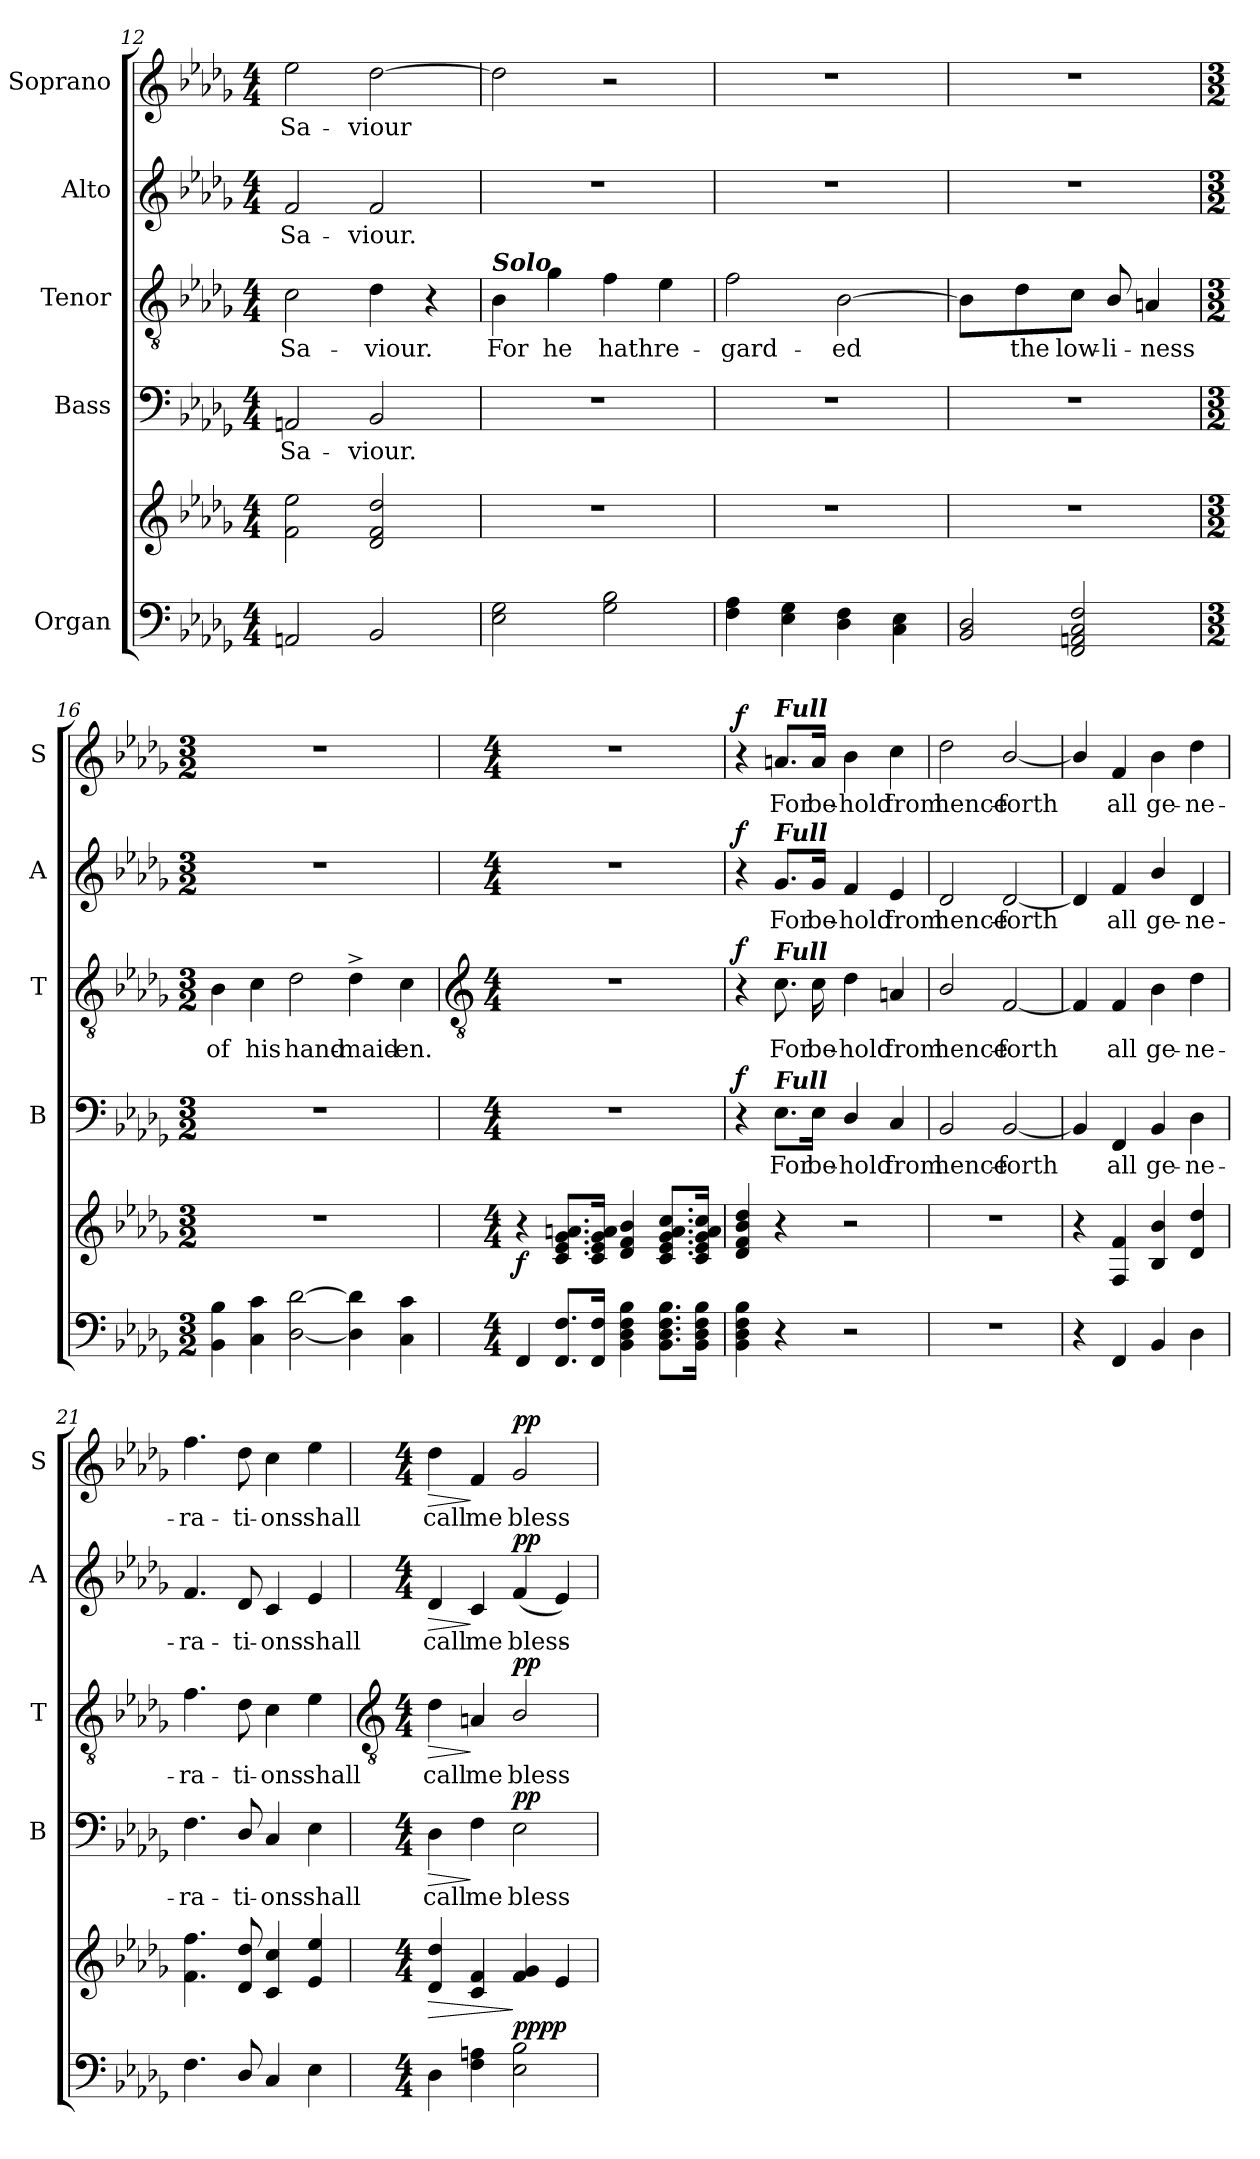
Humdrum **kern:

**kern	**kern	**dynam	**kern	**text	**dynam	**kern	**text	**dynam	**kern	**text	**dynam	**kern	**text	**dynam
*part5	*part5	*part5	*part4	*part4	*part4	*part3	*part3	*part3	*part2	*part2	*part2	*part1	*part1	*part1
*staff6	*staff5	*staff5/6	*staff4	*staff4	*staff4	*staff3	*staff3	*staff3	*staff2	*staff2	*staff2	*staff1	*staff1	*staff1
*I"Organ	*	*	*I"Bass	*	*	*I"Tenor	*	*	*I"Alto	*	*	*I"Soprano	*	*
*	*	*	*I'B	*	*	*I'T	*	*	*I'A	*	*	*I'S	*	*
*clefF4	*clefG2	*	*clefF4	*	*	*clefGv2	*	*	*clefG2	*	*	*clefG2	*	*
*k[b-e-a-d-g-]	*k[b-e-a-d-g-]	*	*k[b-e-a-d-g-]	*	*	*k[b-e-a-d-g-]	*	*	*k[b-e-a-d-g-]	*	*	*k[b-e-a-d-g-]	*	*
*D-:	*D-:	*	*D-:	*	*	*D-:	*	*	*D-:	*	*	*D-:	*	*
*M4/4	*M4/4	*	*M4/4	*	*	*M4/4	*	*	*M4/4	*	*	*M4/4	*	*
=12	=12	=12	=12	=12	=12	=12	=12	=12	=12	=12	=12	=12	=12	=12
!	!	!	!	!LO:LY:b	!	!	!LO:LY:b	!	!	!LO:LY:b	!	!	!LO:LY:b	!
2AAn	2f 2ee-	.	2AAn	Sa-	.	2c	Sa-	.	2f	Sa-	.	2ee-	Sa-	.
!	!	!	!	!LO:LY:b	!	!	!LO:LY:b	!	!	!LO:LY:b	!	!	!LO:LY:b	!
2BB-	2d- 2f 2dd-	.	2BB-	-viour.	.	4d-	-viour.	.	2f	-viour.	.	[2dd-	-viour	.
.	.	.	.	.	.	4r	.	.	.	.	.	.	.	.
=13	=13	=13	=13	=13	=13	=13	=13	=13	=13	=13	=13	=13	=13	=13
!	!	!	!	!	!	!LO:TX:a:Bi:t=Solo	!	!	!	!	!	!	!	!
!	!	!	!	!	!	!	!LO:LY:b	!	!	!	!	!	!	!
2E- 2G-	1r	.	1r	.	.	4B-	For	.	1r	.	.	2dd-]	.	.
!	!	!	!	!	!	!	!LO:LY:b	!	!	!	!	!	!	!
.	.	.	.	.	.	4g-	he	.	.	.	.	.	.	.
!	!	!	!	!	!	!	!LO:LY:b	!	!	!	!	!	!	!
2G- 2B-	.	.	.	.	.	4f	hath	.	.	.	.	2r	.	.
!	!	!	!	!	!	!	!LO:LY:b	!	!	!	!	!	!	!
.	.	.	.	.	.	4e-	re-	.	.	.	.	.	.	.
=14	=14	=14	=14	=14	=14	=14	=14	=14	=14	=14	=14	=14	=14	=14
!	!	!	!	!	!	!	!LO:LY:b	!	!	!	!	!	!	!
4F 4A-	1r	.	1r	.	.	2f	-gard-	.	1r	.	.	1r	.	.
4E- 4G-	.	.	.	.	.	.	.	.	.	.	.	.	.	.
!	!	!	!	!	!	!	!LO:LY:b	!	!	!	!	!	!	!
4D- 4F	.	.	.	.	.	[2B-	-ed	.	.	.	.	.	.	.
4C 4E-	.	.	.	.	.	.	.	.	.	.	.	.	.	.
=15	=15	=15	=15	=15	=15	=15	=15	=15	=15	=15	=15	=15	=15	=15
2BB- 2D-	1r	.	1r	.	.	4B-]	.	.	1r	.	.	1r	.	.
!	!	!	!	!	!	!	!LO:LY:b	!	!	!	!	!	!	!
.	.	.	.	.	.	4d-	the	.	.	.	.	.	.	.
!	!	!	!	!	!	!	!LO:LY:b	!	!	!	!	!	!	!
2FF 2AAn 2C 2F	.	.	.	.	.	8cJ	low-	.	.	.	.	.	.	.
!	!	!	!	!	!	!	!LO:LY:b	!	!	!	!	!	!	!
.	.	.	.	.	.	8B-/	-li-	.	.	.	.	.	.	.
!	!	!	!	!	!	!	!LO:LY:b	!	!	!	!	!	!	!
.	.	.	.	.	.	4An	-ness	.	.	.	.	.	.	.
=16	=16	=16	=16	=16	=16	=16	=16	=16	=16	=16	=16	=16	=16	=16
*M3/2	*M3/2	*	*M3/2	*	*	*M3/2	*	*	*M3/2	*	*	*M3/2	*	*
!	!LO:N:vis=1	!	!LO:N:vis=1	!	!	!	!LO:LY:b	!	!LO:N:vis=1	!	!	!LO:N:vis=1	!	!
4BB- 4B-	1.r	.	1.r	.	.	4B-	of	.	1.r	.	.	1.r	.	.
!	!	!	!	!	!	!	!LO:LY:b	!	!	!	!	!	!	!
4C 4c	.	.	.	.	.	4c	his	.	.	.	.	.	.	.
!	!	!	!	!	!	!	!LO:LY:b	!	!	!	!	!	!	!
[2D- [2d-	.	.	.	.	.	2d-	hand-	.	.	.	.	.	.	.
!	!	!	!	!	!	!	!LO:LY:b	!	!	!	!	!	!	!
4D-] 4d-]	.	.	.	.	.	4d-^	-maid-	.	.	.	.	.	.	.
!	!	!	!	!	!	!	!LO:LY:b	!	!	!	!	!	!	!
4C 4c	.	.	.	.	.	4c	-en.	.	.	.	.	.	.	.
!!LO:LB:g=z
=17	=17	=17	=17	=17	=17	=17	=17	=17	=17	=17	=17	=17	=17	=17
*	*	*	*	*	*	*clefGv2	*	*	*	*	*	*	*	*
*M4/4	*M4/4	*	*M4/4	*	*	*M4/4	*	*	*M4/4	*	*	*M4/4	*	*
!	!	!LO:DY:b	!	!	!	!	!	!	!	!	!	!	!	!
4FF	4r	f	1r	.	.	1r	.	.	1r	.	.	1r	.	.
8.FF 8.FL	8.c 8.e- 8.g- 8.anL	.	.	.	.	.	.	.	.	.	.	.	.	.
16FF 16FJ	16c 16e- 16g- 16aJ	.	.	.	.	.	.	.	.	.	.	.	.	.
4BB- 4D- 4F 4B-	4d- 4f 4b-	.	.	.	.	.	.	.	.	.	.	.	.	.
8.BB- 8.D- 8.F 8.B-L	8.c 8.e- 8.g- 8.a 8.ccL	.	.	.	.	.	.	.	.	.	.	.	.	.
16BB- 16D- 16F 16B-J	16c 16e- 16g- 16a 16ccJ	.	.	.	.	.	.	.	.	.	.	.	.	.
=18	=18	=18	=18	=18	=18	=18	=18	=18	=18	=18	=18	=18	=18	=18
!	!	!	!	!	!LO:DY:b	!	!	!LO:DY:b	!	!	!LO:DY:b	!	!	!LO:DY:b
4BB- 4D- 4F 4B-	4d- 4f 4b- 4dd-	.	4r	.	f	4r	.	f	4r	.	f	4r	.	f
!	!	!	!	!	!	!	!	!	!	!	!	!LO:TX:a:Bi:t=Full	!	!
!	!	!	!	!	!	!	!	!	!LO:TX:a:Bi:t=Full	!	!	!	!	!
!	!	!	!	!	!	!LO:TX:a:Bi:t=Full	!	!	!	!	!	!	!	!
!	!	!	!LO:TX:a:Bi:t=Full	!	!	!	!	!	!	!	!	!	!	!
!	!	!	!	!LO:LY:b	!	!	!LO:LY:b	!	!	!LO:LY:b	!	!	!LO:LY:b	!
4r	4r	.	8.E-\L	For	.	8.c	For	.	8.g-/L	For	.	8.an/L	For	.
!	!	!	!	!LO:LY:b	!	!	!LO:LY:b	!	!	!LO:LY:b	!	!	!LO:LY:b	!
.	.	.	16E-\Jk	be-	.	16c	be-	.	16g-/Jk	be-	.	16a/Jk	be-	.
!	!	!	!	!LO:LY:b	!	!	!LO:LY:b	!	!	!LO:LY:b	!	!	!LO:LY:b	!
2r	2r	.	4D-/	-hold	.	4d-	-hold	.	4f	-hold	.	4b-	-hold	.
!	!	!	!	!LO:LY:b	!	!	!LO:LY:b	!	!	!LO:LY:b	!	!	!LO:LY:b	!
.	.	.	4C	from	.	4An	from	.	4e-	from	.	4cc	from	.
=19	=19	=19	=19	=19	=19	=19	=19	=19	=19	=19	=19	=19	=19	=19
!	!	!	!	!LO:LY:b	!	!	!LO:LY:b	!	!	!LO:LY:b	!	!	!LO:LY:b	!
1r	1r	.	2BB-	hence-	.	2B-/	hence-	.	2d-	hence-	.	2dd-	hence-	.
!	!	!	!	!LO:LY:b	!	!	!LO:LY:b	!	!	!LO:LY:b	!	!	!LO:LY:b	!
.	.	.	[2BB-	-forth	.	[2F	-forth	.	[2d-	-forth	.	[2b-/	-forth	.
=20	=20	=20	=20	=20	=20	=20	=20	=20	=20	=20	=20	=20	=20	=20
4r	4r	.	4BB-]	.	.	4F]	.	.	4d-]	.	.	4b-/]	.	.
!	!	!	!	!LO:LY:b	!	!	!LO:LY:b	!	!	!LO:LY:b	!	!	!LO:LY:b	!
4FF	4F 4f	.	4FF	all	.	4F	all	.	4f	all	.	4f	all	.
!	!	!	!	!LO:LY:b	!	!	!LO:LY:b	!	!	!LO:LY:b	!	!	!LO:LY:b	!
4BB-	4B- 4b-	.	4BB-	ge-	.	4B-	ge-	.	4b-/	ge-	.	4b-	ge-	.
!	!	!	!	!LO:LY:b	!	!	!LO:LY:b	!	!	!LO:LY:b	!	!	!LO:LY:b	!
4D-	4d- 4dd-	.	4D-	-ne-	.	4d-	-ne-	.	4d-	-ne-	.	4dd-	-ne-	.
=21	=21	=21	=21	=21	=21	=21	=21	=21	=21	=21	=21	=21	=21	=21
!	!	!	!	!LO:LY:b	!	!	!LO:LY:b	!	!	!LO:LY:b	!	!	!LO:LY:b	!
4.F	4.f 4.ff	.	4.F	-ra-	.	4.f	-ra-	.	4.f	-ra-	.	4.ff	-ra-	.
!	!	!	!	!LO:LY:b	!	!	!LO:LY:b	!	!	!LO:LY:b	!	!	!LO:LY:b	!
8D-/	8d- 8dd-	.	8D-/	-ti-	.	8d-	-ti-	.	8d-	-ti-	.	8dd-	-ti-	.
!	!	!	!	!LO:LY:b	!	!	!LO:LY:b	!	!	!LO:LY:b	!	!	!LO:LY:b	!
4C	4c 4cc	.	4C	-ons	.	4c	-ons	.	4c	-ons	.	4cc	-ons	.
!	!	!	!	!LO:LY:b	!	!	!LO:LY:b	!	!	!LO:LY:b	!	!	!LO:LY:b	!
4E-	4e- 4ee-	.	4E-	shall	.	4e-	shall	.	4e-	shall	.	4ee-	shall	.
!!LO:LB:g=z
=22	=22	=22	=22	=22	=22	=22	=22	=22	=22	=22	=22	=22	=22	=22
*	*	*	*	*	*	*clefGv2	*	*	*	*	*	*	*	*
*M4/4	*M4/4	*	*M4/4	*	*	*M4/4	*	*	*M4/4	*	*	*M4/4	*	*
!	!	!LO:HP:b	!	!LO:LY:b	!LO:HP:b	!	!LO:LY:b	!LO:HP:b	!	!LO:LY:b	!LO:HP:b	!	!LO:LY:b	!LO:HP:b
4D-	4d- 4dd-	>	4D-	call	>	4d-	call	>	4d-	call	>	4dd-	call	>
!	!	!	!	!LO:LY:b	!	!	!LO:LY:b	!	!	!LO:LY:b	!	!	!LO:LY:b	!
4F 4An	4c 4f	.	4F	me	]	4An	me	]	4c	me	]	4f	me	]
!	!	!LO:DY:n=1:a=2	!	!LO:LY:b	!	!	!LO:LY:b	!	!	!LO:LY:b	!	!	!LO:LY:b	!
!	!	!LO:DY:n=2:b	!	!	!LO:DY:b	!	!	!LO:DY:b	!	!	!LO:DY:b	!	!	!LO:DY:b
2E- 2B-	4f 4g-	] pp pp	2E-	bless-	pp	2B-/	bless-	pp	(<4f	bless-	pp	2g-	bless-	pp
.	4e-	.	.	.	.	.	.	.	4e-)	.	.	.	.	.
=	=	=	=	=	=	=	=	=	=	=	=	=	=	=
*-	*-	*-	*-	*-	*-	*-	*-	*-	*-	*-	*-	*-	*-	*-
